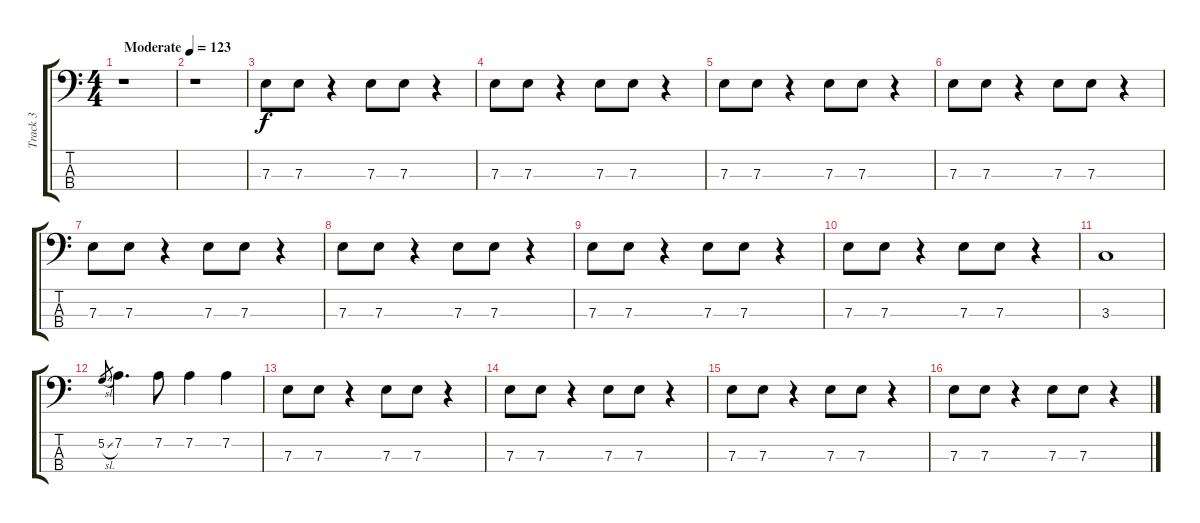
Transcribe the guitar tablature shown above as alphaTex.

\track ("Track 3" "Track 3") {instrument electricbasspick}
\staff {score tabs}
\tuning (G2 D2 A1 E1) {hide}
\ts (4 4)
\tempo (123 "Moderate")
\clef f4
\ks c
r.1{dy f instrument electricbasspick} |
r.1 |
7.3.8 7.3.8 r.4 7.3.8 7.3.8 r.4 |
7.3.8 7.3.8 r.4 7.3.8 7.3.8 r.4 |
7.3.8 7.3.8 r.4 7.3.8 7.3.8 r.4 |
7.3.8 7.3.8 r.4 7.3.8 7.3.8 r.4 |
7.3.8 7.3.8 r.4 7.3.8 7.3.8 r.4 |
7.3.8 7.3.8 r.4 7.3.8 7.3.8 r.4 |
7.3.8 7.3.8 r.4 7.3.8 7.3.8 r.4 |
7.3.8 7.3.8 r.4 7.3.8 7.3.8 r.4 |
3.3.1 |
5.2{sl}.8{gr} 7.2.4{d} 7.2.8 7.2.4 7.2.4 |
7.3.8 7.3.8 r.4 7.3.8 7.3.8 r.4 |
7.3.8 7.3.8 r.4 7.3.8 7.3.8 r.4 |
7.3.8 7.3.8 r.4 7.3.8 7.3.8 r.4 |
7.3.8 7.3.8 r.4 7.3.8 7.3.8 r.4
